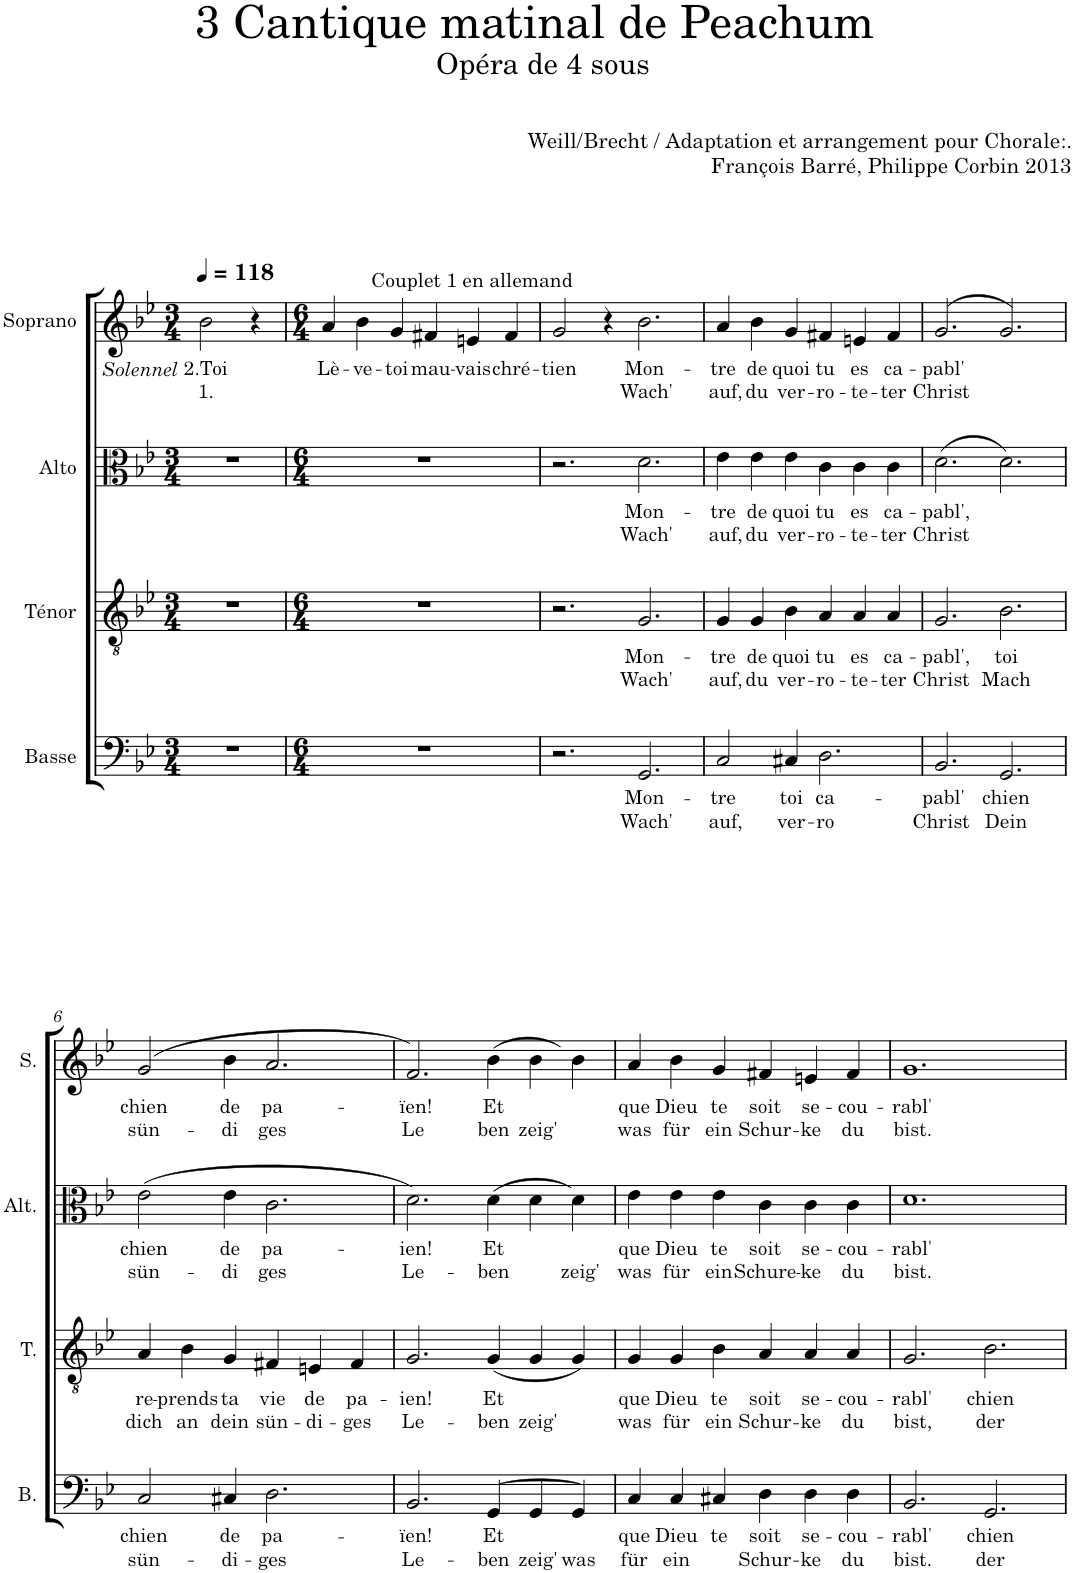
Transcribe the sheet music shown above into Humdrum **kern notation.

**kern	**text	**text	**kern	**text	**text	**kern	**text	**text	**kern	**text	**text
*part4	*part4	*part4	*part3	*part3	*part3	*part2	*part2	*part2	*part1	*part1	*part1
*staff4	*staff4	*staff4	*staff3	*staff3	*staff3	*staff2	*staff2	*staff2	*staff1	*staff1	*staff1
*I"Basse	*	*	*I"Ténor	*	*	*I"Alto	*	*	*I"Soprano	*	*
*I'B.	*	*	*I'T.	*	*	*I'Alt.	*	*	*I'S.	*	*
*clefF4	*	*	*clefGv2	*	*	*clefC3	*	*	*clefG2	*	*
*k[b-e-]	*	*	*k[b-e-]	*	*	*k[b-e-]	*	*	*k[b-e-]	*	*
*M3/4	*	*	*M3/4	*	*	*M3/4	*	*	*M3/4	*	*
*MM118	*	*	*MM118	*	*	*MM118	*	*	*MM118	*	*
=1	=1	=1	=1	=1	=1	=1	=1	=1	=1	=1	=1
!	!	!	!	!	!	!	!	!	!LO:TX:b:i:t=Solennel	!	!
!	!	!	!	!	!	!	!	!	!	!LO:LY:b	!LO:LY:b
2.r	.	.	2.r	.	.	2.r	.	.	2b-\	2.Toi	1.
.	.	.	.	.	.	.	.	.	4r	.	.
=2	=2	=2	=2	=2	=2	=2	=2	=2	=2	=2	=2
*M6/4	*	*	*M6/4	*	*	*M6/4	*	*	*M6/4	*	*
!	!	!	!	!	!	!	!	!	!	!LO:LY:b	!
*	*	*	*	*	*	*	*	*	*^	*	*
1.r	.	.	1.r	.	.	1.r	.	.	4a/	4.ryy	Lè-	.
!	!	!	!	!	!	!	!	!	!	!	!LO:LY:b	!
.	.	.	.	.	.	.	.	.	4b-\	.	-ve-	.
!	!	!	!	!	!	!	!	!	!	!LO:TX:a:t=Couplet 1 en allemand	!	!
.	.	.	.	.	.	.	.	.	.	1ryy	.	.
!	!	!	!	!	!	!	!	!	!	!	!LO:LY:b	!
.	.	.	.	.	.	.	.	.	4g/	.	-toi	.
!	!	!	!	!	!	!	!	!	!	!	!LO:LY:b	!
.	.	.	.	.	.	.	.	.	4f#X/	.	mau-	.
!	!	!	!	!	!	!	!	!	!	!	!LO:LY:b	!
.	.	.	.	.	.	.	.	.	4en/	.	-vais	.
!	!	!	!	!	!	!	!	!	!	!	!LO:LY:b	!
.	.	.	.	.	.	.	.	.	4f#/	.	chré-	.
.	.	.	.	.	.	.	.	.	.	8ryy	.	.
=3	=3	=3	=3	=3	=3	=3	=3	=3	=3	=3	=3	=3
!	!	!	!	!	!	!	!	!	!	!	!LO:LY:b	!
*	*	*	*	*	*	*	*	*	*v	*v	*	*
2.r	.	.	2.r	.	.	2.r	.	.	2g/	-tien	.
.	.	.	.	.	.	.	.	.	4r	.	.
!	!LO:LY:b	!LO:LY:b	!	!LO:LY:b	!LO:LY:b	!	!LO:LY:b	!LO:LY:b	!	!LO:LY:b	!LO:LY:b
2.GG/	Mon-	Wach'	2.G/	Mon-	Wach'	2.d\	Mon-	Wach'	2.b-\	Mon-	Wach'
=4	=4	=4	=4	=4	=4	=4	=4	=4	=4	=4	=4
!	!LO:LY:b	!LO:LY:b	!	!LO:LY:b	!LO:LY:b	!	!LO:LY:b	!LO:LY:b	!	!LO:LY:b	!LO:LY:b
2C/	-tre	auf,	4G/	-tre	auf,	4e-\	-tre	auf,	4a/	-tre	auf,
!	!	!	!	!LO:LY:b	!LO:LY:b	!	!LO:LY:b	!LO:LY:b	!	!LO:LY:b	!LO:LY:b
.	.	.	4G/	de	du	4e-\	de	du	4b-\	de	du
!	!LO:LY:b	!LO:LY:b	!	!LO:LY:b	!LO:LY:b	!	!LO:LY:b	!LO:LY:b	!	!LO:LY:b	!LO:LY:b
4C#X/	toi	ver-	4B-\	quoi	ver-	4e-\	quoi	ver-	4g/	quoi	ver-
!	!LO:LY:b	!LO:LY:b	!	!LO:LY:b	!LO:LY:b	!	!LO:LY:b	!LO:LY:b	!	!LO:LY:b	!LO:LY:b
2.D\	ca-	-ro	4A/	tu	-ro-	4c\	tu	-ro-	4f#X/	tu	-ro-
!	!	!	!	!LO:LY:b	!LO:LY:b	!	!LO:LY:b	!LO:LY:b	!	!LO:LY:b	!LO:LY:b
.	.	.	4A/	es	-te-	4c\	es	-te-	4en/	es	-te-
!	!	!	!	!LO:LY:b	!LO:LY:b	!	!LO:LY:b	!LO:LY:b	!	!LO:LY:b	!LO:LY:b
.	.	.	4A/	ca-	-ter	4c\	ca-	-ter	4f#/	ca-	-ter
=5	=5	=5	=5	=5	=5	=5	=5	=5	=5	=5	=5
!	!LO:LY:b	!LO:LY:b	!	!LO:LY:b	!LO:LY:b	!	!LO:LY:b	!LO:LY:b	!	!LO:LY:b	!LO:LY:b
2.BB-/	-pabl'	Christ	2.G/	-pabl',	Christ	(2.d\	-pabl',	Christ	(2.g/	-pabl'	Christ
!	!LO:LY:b	!LO:LY:b	!	!LO:LY:b	!LO:LY:b	!	!	!	!	!	!
2.GG/	chien	Dein	2.B-\	toi	Mach	2.d\)	.	.	2.g/)	.	.
!!LO:LB:g=z
=6	=6	=6	=6	=6	=6	=6	=6	=6	=6	=6	=6
!	!LO:LY:b	!LO:LY:b	!	!LO:LY:b	!LO:LY:b	!	!LO:LY:b	!LO:LY:b	!	!LO:LY:b	!LO:LY:b
2C/	chien	sün-	4A/	re-	dich	(2e-\	chien	sün-	(2g/	chien	sün-
!	!	!	!	!LO:LY:b	!LO:LY:b	!	!	!	!	!	!
.	.	.	4B-\	-prends	an	.	.	.	.	.	.
!	!LO:LY:b	!LO:LY:b	!	!LO:LY:b	!LO:LY:b	!	!LO:LY:b	!LO:LY:b	!	!LO:LY:b	!LO:LY:b
4C#X/	de	-di-	4G/	ta	dein	4e-\)	de	-di	4b-\)	de	-di
!	!LO:LY:b	!LO:LY:b	!	!LO:LY:b	!LO:LY:b	!	!LO:LY:b	!LO:LY:b	!	!LO:LY:b	!LO:LY:b
2.D\	pa-	-ges	4F#X/	vie	sün-	2.c\	pa-	ges	2.a/	pa-	ges
!	!	!	!	!LO:LY:b	!LO:LY:b	!	!	!	!	!	!
.	.	.	4En/	de	-di-	.	.	.	.	.	.
!	!	!	!	!LO:LY:b	!LO:LY:b	!	!	!	!	!	!
.	.	.	4F#/	pa-	-ges	.	.	.	.	.	.
=7	=7	=7	=7	=7	=7	=7	=7	=7	=7	=7	=7
!	!LO:LY:b	!LO:LY:b	!	!LO:LY:b	!LO:LY:b	!	!LO:LY:b	!LO:LY:b	!	!LO:LY:b	!LO:LY:b
2.BB-/	-ïen!	Le-	2.G/	-ien!	Le-	2.d\	-ien!	Le-	2.f/	-ïen!	Le
!	!LO:LY:b	!LO:LY:b	!	!LO:LY:b	!LO:LY:b	!	!LO:LY:b	!LO:LY:b	!	!LO:LY:b	!LO:LY:b
(4GG/	Et	-ben	(4G/	Et	-ben	(4d\	Et	-ben	(4b-\	Et	ben
!	!	!LO:LY:b	!	!	!LO:LY:b	!	!	!	!	!	!LO:LY:b
4GG/	.	zeig'	4G/)	.	zeig'	4d\)	.	.	4b-\)	.	zeig'
!	!	!LO:LY:b	!	!	!	!	!	!LO:LY:b	!	!	!
4GG/)	.	was	4G/	.	.	4d\	.	zeig'	4b-\	.	.
=8	=8	=8	=8	=8	=8	=8	=8	=8	=8	=8	=8
!	!LO:LY:b	!LO:LY:b	!	!LO:LY:b	!LO:LY:b	!	!LO:LY:b	!LO:LY:b	!	!LO:LY:b	!LO:LY:b
4C/	que	für	4G/	que	was	4e-\	que	was	4a/	que	was
!	!LO:LY:b	!LO:LY:b	!	!LO:LY:b	!LO:LY:b	!	!LO:LY:b	!LO:LY:b	!	!LO:LY:b	!LO:LY:b
4C/	Dieu	ein	4G/	Dieu	für	4e-\	Dieu	für	4b-\	Dieu	für
!	!LO:LY:b	!	!	!LO:LY:b	!LO:LY:b	!	!LO:LY:b	!LO:LY:b	!	!LO:LY:b	!LO:LY:b
4C#X/	te	.	4B-\	te	ein	4e-\	te	ein	4g/	te	ein
!	!LO:LY:b	!LO:LY:b	!	!LO:LY:b	!LO:LY:b	!	!LO:LY:b	!LO:LY:b	!	!LO:LY:b	!LO:LY:b
4D\	soit	Schur-	4A/	soit	Schur-	4c\	soit	Schure-	4f#X/	soit	Schur-
!	!LO:LY:b	!LO:LY:b	!	!LO:LY:b	!LO:LY:b	!	!LO:LY:b	!LO:LY:b	!	!LO:LY:b	!LO:LY:b
4D\	se-	-ke	4A/	se-	-ke	4c\	se-	-ke	4en/	se-	-ke
!	!LO:LY:b	!LO:LY:b	!	!LO:LY:b	!LO:LY:b	!	!LO:LY:b	!LO:LY:b	!	!LO:LY:b	!LO:LY:b
4D\	-cou-	du	4A/	-cou-	du	4c\	-cou-	du	4f#/	-cou-	du
=9	=9	=9	=9	=9	=9	=9	=9	=9	=9	=9	=9
!	!LO:LY:b	!LO:LY:b	!	!LO:LY:b	!LO:LY:b	!	!LO:LY:b	!LO:LY:b	!	!LO:LY:b	!LO:LY:b
2.BB-/	-rabl'	bist.	2.G/	-rabl'	bist,	1.d	-rabl'	bist.	1.g	-rabl'	bist.
!	!LO:LY:b	!LO:LY:b	!	!LO:LY:b	!LO:LY:b	!	!	!	!	!	!
2.GG/	chien	der	2.B-\	chien	der	.	.	.	.	.	.
=	=	=	=	=	=	=	=	=	=	=	=
*-	*-	*-	*-	*-	*-	*-	*-	*-	*-	*-	*-
